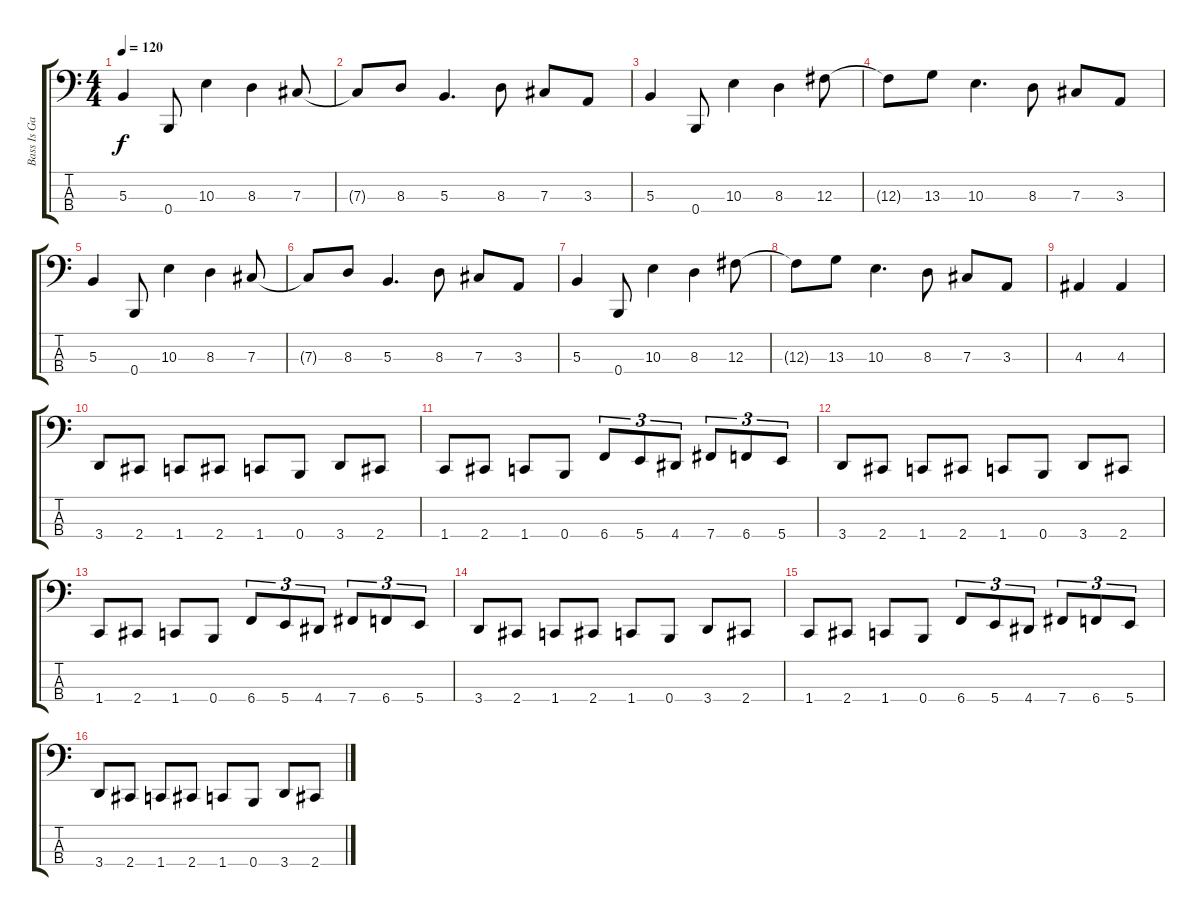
\track ("Bass Is Gay" "Bass Is Ga") {instrument electricbasspick}
\staff {score tabs}
\tuning (E2 B1 Gb1 B0) {hide}
\ts (4 4)
\tempo 120
\clef f4
\ks c
5.3.4{dy f} 0.4.8 10.3.4 8.3.4 7.3.8 |
7.3{t}.8 8.3.8 5.3.4{d} 8.3.8 7.3.8 3.3.8 |
5.3.4 0.4.8 10.3.4 8.3.4 12.3.8 |
12.3{t}.8 13.3.8 10.3.4{d} 8.3.8 7.3.8 3.3.8 |
5.3.4 0.4.8 10.3.4 8.3.4 7.3.8 |
7.3{t}.8 8.3.8 5.3.4{d} 8.3.8 7.3.8 3.3.8 |
5.3.4 0.4.8 10.3.4 8.3.4 12.3.8 |
12.3{t}.8 13.3.8 10.3.4{d} 8.3.8 7.3.8 3.3.8 |
4.3.4 4.3.4 |
3.4.8 2.4.8 1.4.8 2.4.8 1.4.8 0.4.8 3.4.8 2.4.8 |
1.4.8 2.4.8 1.4.8 0.4.8 6.4.8{tu (3 2)} 5.4.8{tu (3 2)} 4.4.8{tu (3 2)} 7.4.8{tu (3 2)} 6.4.8{tu (3 2)} 5.4.8{tu (3 2)} |
3.4.8 2.4.8 1.4.8 2.4.8 1.4.8 0.4.8 3.4.8 2.4.8 |
1.4.8 2.4.8 1.4.8 0.4.8 6.4.8{tu (3 2)} 5.4.8{tu (3 2)} 4.4.8{tu (3 2)} 7.4.8{tu (3 2)} 6.4.8{tu (3 2)} 5.4.8{tu (3 2)} |
3.4.8 2.4.8 1.4.8 2.4.8 1.4.8 0.4.8 3.4.8 2.4.8 |
1.4.8 2.4.8 1.4.8 0.4.8 6.4.8{tu (3 2)} 5.4.8{tu (3 2)} 4.4.8{tu (3 2)} 7.4.8{tu (3 2)} 6.4.8{tu (3 2)} 5.4.8{tu (3 2)} |
3.4.8 2.4.8 1.4.8 2.4.8 1.4.8 0.4.8 3.4.8 2.4.8
